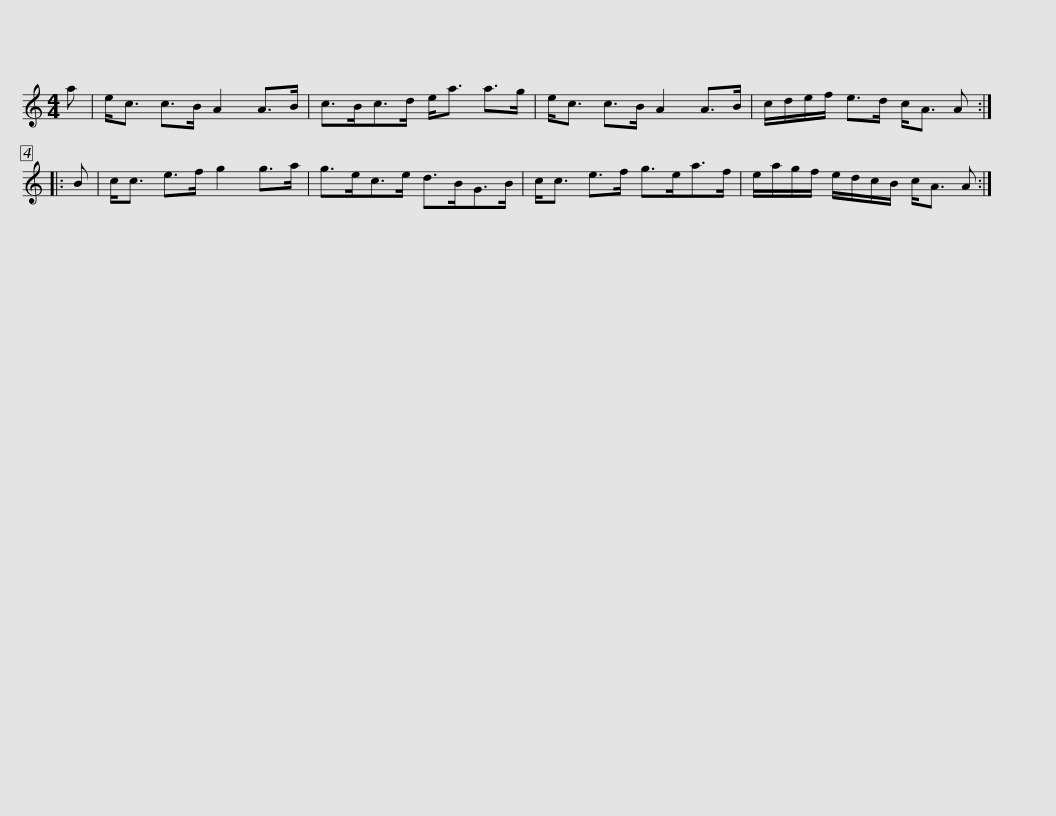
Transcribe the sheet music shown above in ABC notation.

X:1
L:1/8
M:4/4
I:linebreak $
K:C
V:1 treble
V:1
 a | e<c c>B A2 A>B | c>Bc>d e<a a>g | e<c c>B A2 A>B | c/d/e/f/ e>d c<A A :: %5
 B |$ c<c e>f g2 g>a | g>ec>e d>BG>B | c<c e>f g>ea>f | e/a/g/f/ e/d/c/B/ c<A A :| %10
